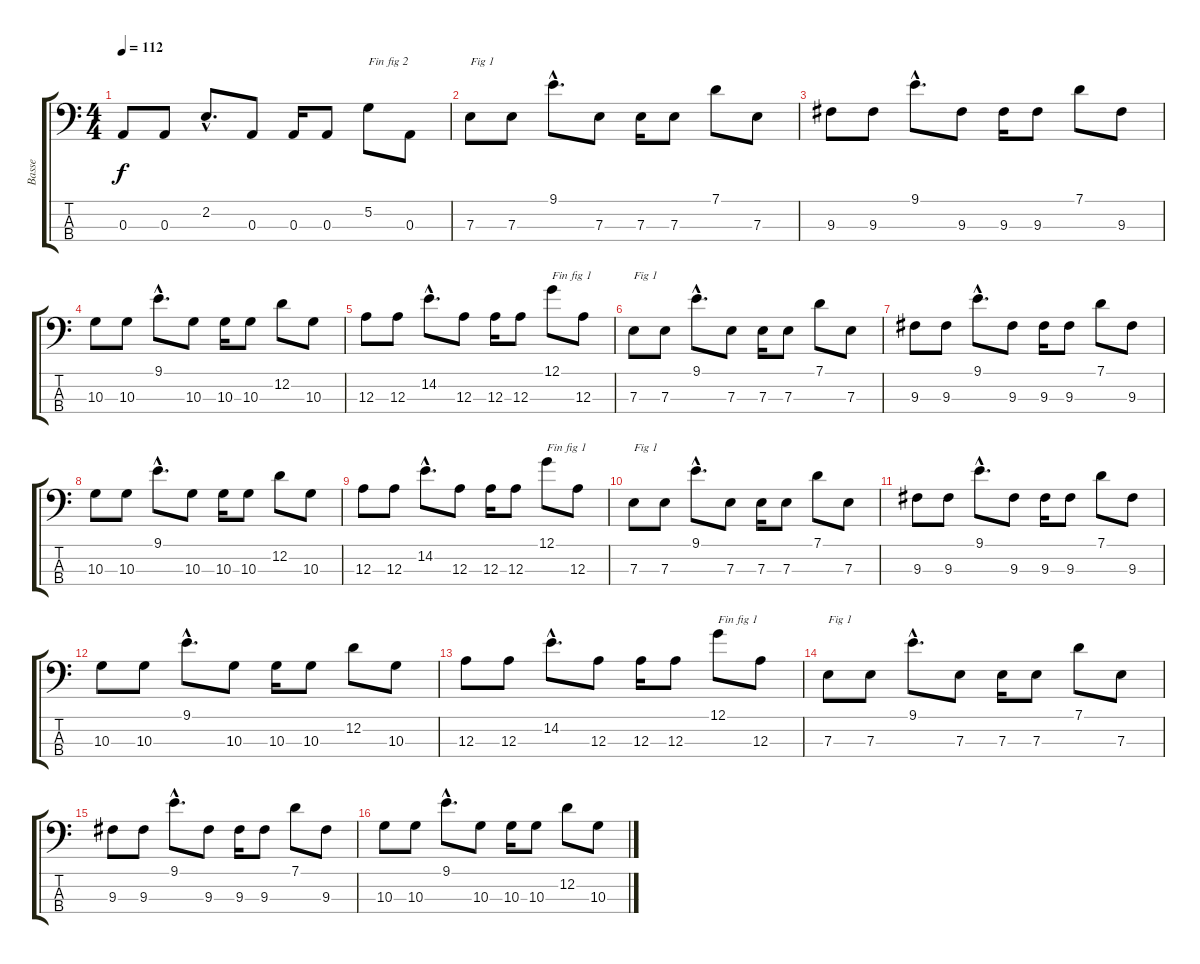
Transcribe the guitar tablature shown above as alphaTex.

\track ("Basse" "Basse") {instrument electricbasspick}
\staff {score tabs}
\tuning (G2 D2 A1 E1) {hide}
\ts (4 4)
\tempo 112
\clef f4
\ks c
0.3.8{dy f} 0.3.8 2.2{hac}.8{d} 0.3.8 0.3.16 0.3.8 5.2.8{txt "Fin fig 2"} 0.3.8 |
7.3.8{txt "Fig 1"} 7.3.8 9.1{hac}.8{d} 7.3.8 7.3.16 7.3.8 7.1.8 7.3.8 |
9.3.8 9.3.8 9.1{hac}.8{d} 9.3.8 9.3.16 9.3.8 7.1.8 9.3.8 |
10.3.8 10.3.8 9.1{hac}.8{d} 10.3.8 10.3.16 10.3.8 12.2.8 10.3.8 |
12.3.8 12.3.8 14.2{hac}.8{d} 12.3.8 12.3.16 12.3.8 12.1.8{txt "Fin fig 1"} 12.3.8 |
7.3.8{txt "Fig 1"} 7.3.8 9.1{hac}.8{d} 7.3.8 7.3.16 7.3.8 7.1.8 7.3.8 |
9.3.8 9.3.8 9.1{hac}.8{d} 9.3.8 9.3.16 9.3.8 7.1.8 9.3.8 |
10.3.8 10.3.8 9.1{hac}.8{d} 10.3.8 10.3.16 10.3.8 12.2.8 10.3.8 |
12.3.8 12.3.8 14.2{hac}.8{d} 12.3.8 12.3.16 12.3.8 12.1.8{txt "Fin fig 1"} 12.3.8 |
7.3.8{txt "Fig 1"} 7.3.8 9.1{hac}.8{d} 7.3.8 7.3.16 7.3.8 7.1.8 7.3.8 |
9.3.8 9.3.8 9.1{hac}.8{d} 9.3.8 9.3.16 9.3.8 7.1.8 9.3.8 |
10.3.8 10.3.8 9.1{hac}.8{d} 10.3.8 10.3.16 10.3.8 12.2.8 10.3.8 |
12.3.8 12.3.8 14.2{hac}.8{d} 12.3.8 12.3.16 12.3.8 12.1.8{txt "Fin fig 1"} 12.3.8 |
7.3.8{txt "Fig 1"} 7.3.8 9.1{hac}.8{d} 7.3.8 7.3.16 7.3.8 7.1.8 7.3.8 |
9.3.8 9.3.8 9.1{hac}.8{d} 9.3.8 9.3.16 9.3.8 7.1.8 9.3.8 |
10.3.8 10.3.8 9.1{hac}.8{d} 10.3.8 10.3.16 10.3.8 12.2.8 10.3.8
